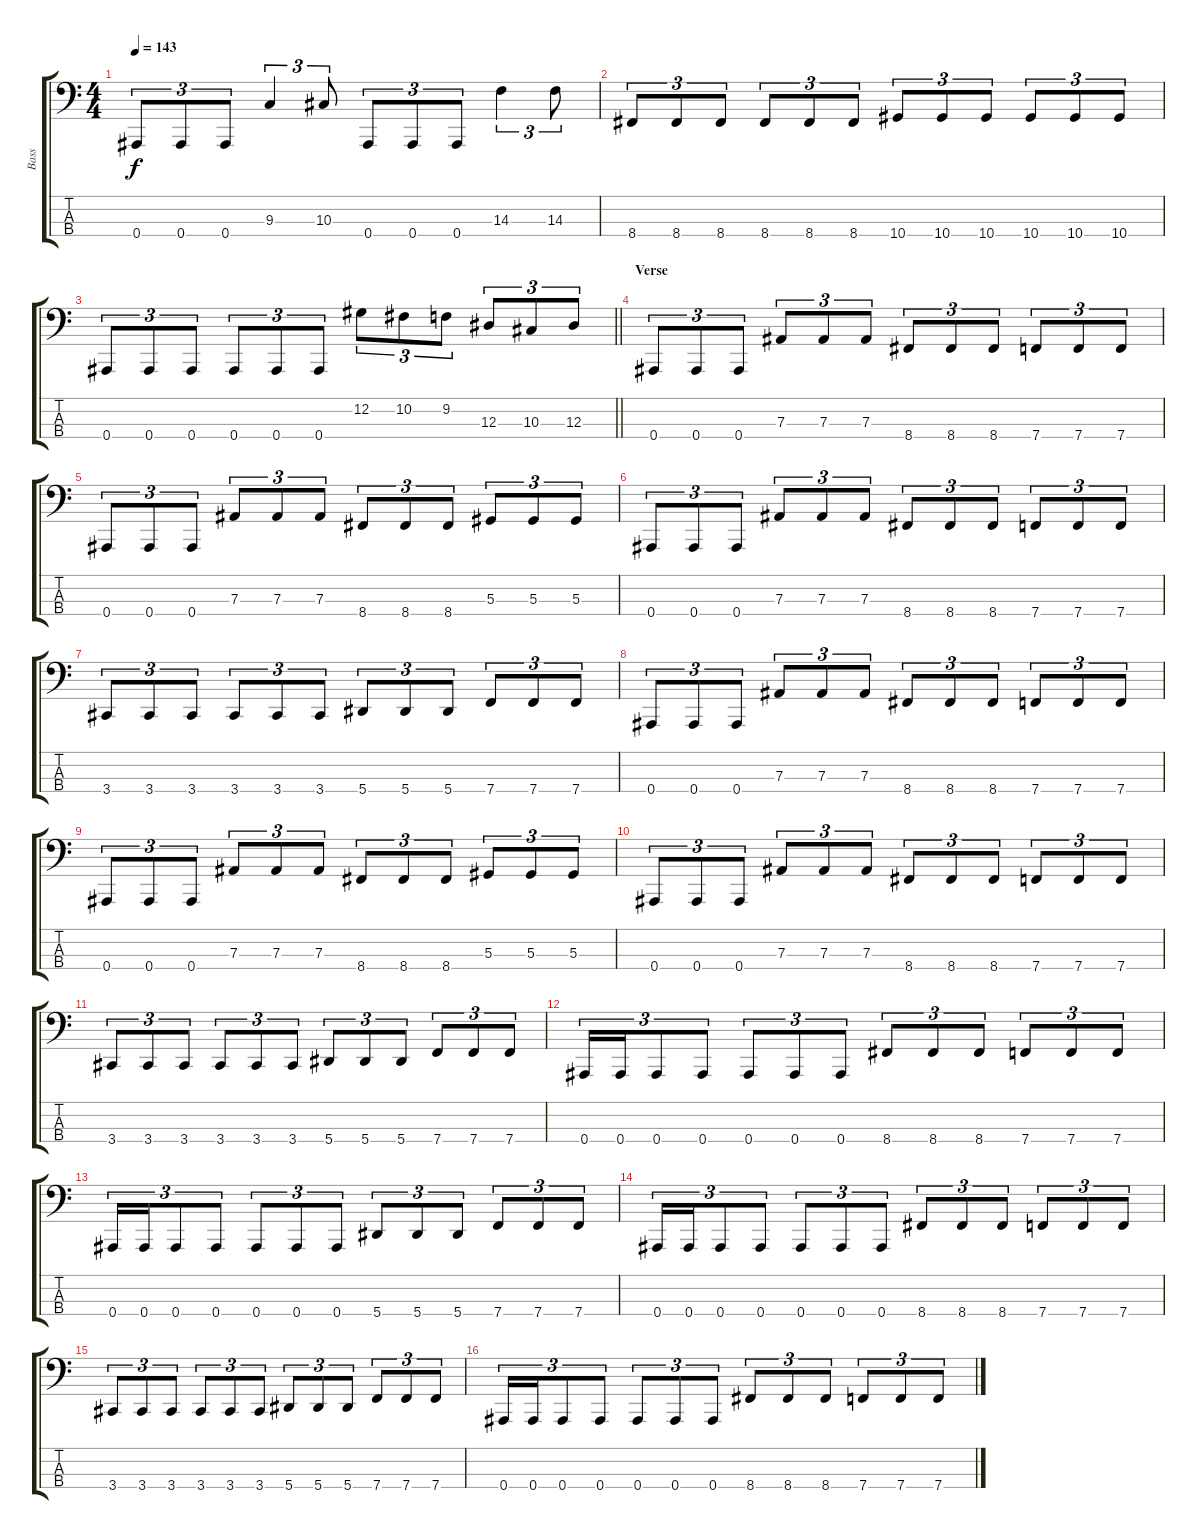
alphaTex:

\track ("Bass" "Bass") {instrument electricbassfinger}
\staff {score tabs}
\tuning (Db2 Ab1 Eb1 Bb0) {hide}
\ts (4 4)
\tempo 143
\clef f4
\ks c
0.4.8{tu (3 2) dy f} 0.4.8{tu (3 2)} 0.4.8{tu (3 2)} 9.3.4{tu (3 2)} 10.3.8{tu (3 2)} 0.4.8{tu (3 2)} 0.4.8{tu (3 2)} 0.4.8{tu (3 2)} 14.3.4{tu (3 2)} 14.3.8{tu (3 2)} |
8.4.8{tu (3 2)} 8.4.8{tu (3 2)} 8.4.8{tu (3 2)} 8.4.8{tu (3 2)} 8.4.8{tu (3 2)} 8.4.8{tu (3 2)} 10.4.8{tu (3 2)} 10.4.8{tu (3 2)} 10.4.8{tu (3 2)} 10.4.8{tu (3 2)} 10.4.8{tu (3 2)} 10.4.8{tu (3 2)} |
\barLineRight lightlight
0.4.8{tu (3 2)} 0.4.8{tu (3 2)} 0.4.8{tu (3 2)} 0.4.8{tu (3 2)} 0.4.8{tu (3 2)} 0.4.8{tu (3 2)} 12.2.8{tu (3 2)} 10.2.8{tu (3 2)} 9.2.8{tu (3 2)} 12.3.8{tu (3 2)} 10.3.8{tu (3 2)} 12.3.8{tu (3 2)} |
\section ("" "Verse")
0.4.8{tu (3 2)} 0.4.8{tu (3 2)} 0.4.8{tu (3 2)} 7.3.8{tu (3 2)} 7.3.8{tu (3 2)} 7.3.8{tu (3 2)} 8.4.8{tu (3 2)} 8.4.8{tu (3 2)} 8.4.8{tu (3 2)} 7.4.8{tu (3 2)} 7.4.8{tu (3 2)} 7.4.8{tu (3 2)} |
0.4.8{tu (3 2)} 0.4.8{tu (3 2)} 0.4.8{tu (3 2)} 7.3.8{tu (3 2)} 7.3.8{tu (3 2)} 7.3.8{tu (3 2)} 8.4.8{tu (3 2)} 8.4.8{tu (3 2)} 8.4.8{tu (3 2)} 5.3.8{tu (3 2)} 5.3.8{tu (3 2)} 5.3.8{tu (3 2)} |
0.4.8{tu (3 2)} 0.4.8{tu (3 2)} 0.4.8{tu (3 2)} 7.3.8{tu (3 2)} 7.3.8{tu (3 2)} 7.3.8{tu (3 2)} 8.4.8{tu (3 2)} 8.4.8{tu (3 2)} 8.4.8{tu (3 2)} 7.4.8{tu (3 2)} 7.4.8{tu (3 2)} 7.4.8{tu (3 2)} |
3.4.8{tu (3 2)} 3.4.8{tu (3 2)} 3.4.8{tu (3 2)} 3.4.8{tu (3 2)} 3.4.8{tu (3 2)} 3.4.8{tu (3 2)} 5.4.8{tu (3 2)} 5.4.8{tu (3 2)} 5.4.8{tu (3 2)} 7.4.8{tu (3 2)} 7.4.8{tu (3 2)} 7.4.8{tu (3 2)} |
0.4.8{tu (3 2)} 0.4.8{tu (3 2)} 0.4.8{tu (3 2)} 7.3.8{tu (3 2)} 7.3.8{tu (3 2)} 7.3.8{tu (3 2)} 8.4.8{tu (3 2)} 8.4.8{tu (3 2)} 8.4.8{tu (3 2)} 7.4.8{tu (3 2)} 7.4.8{tu (3 2)} 7.4.8{tu (3 2)} |
0.4.8{tu (3 2)} 0.4.8{tu (3 2)} 0.4.8{tu (3 2)} 7.3.8{tu (3 2)} 7.3.8{tu (3 2)} 7.3.8{tu (3 2)} 8.4.8{tu (3 2)} 8.4.8{tu (3 2)} 8.4.8{tu (3 2)} 5.3.8{tu (3 2)} 5.3.8{tu (3 2)} 5.3.8{tu (3 2)} |
0.4.8{tu (3 2)} 0.4.8{tu (3 2)} 0.4.8{tu (3 2)} 7.3.8{tu (3 2)} 7.3.8{tu (3 2)} 7.3.8{tu (3 2)} 8.4.8{tu (3 2)} 8.4.8{tu (3 2)} 8.4.8{tu (3 2)} 7.4.8{tu (3 2)} 7.4.8{tu (3 2)} 7.4.8{tu (3 2)} |
3.4.8{tu (3 2)} 3.4.8{tu (3 2)} 3.4.8{tu (3 2)} 3.4.8{tu (3 2)} 3.4.8{tu (3 2)} 3.4.8{tu (3 2)} 5.4.8{tu (3 2)} 5.4.8{tu (3 2)} 5.4.8{tu (3 2)} 7.4.8{tu (3 2)} 7.4.8{tu (3 2)} 7.4.8{tu (3 2)} |
0.4.16{tu (3 2)} 0.4.16{tu (3 2)} 0.4.8{tu (3 2)} 0.4.8{tu (3 2)} 0.4.8{tu (3 2)} 0.4.8{tu (3 2)} 0.4.8{tu (3 2)} 8.4.8{tu (3 2)} 8.4.8{tu (3 2)} 8.4.8{tu (3 2)} 7.4.8{tu (3 2)} 7.4.8{tu (3 2)} 7.4.8{tu (3 2)} |
0.4.16{tu (3 2)} 0.4.16{tu (3 2)} 0.4.8{tu (3 2)} 0.4.8{tu (3 2)} 0.4.8{tu (3 2)} 0.4.8{tu (3 2)} 0.4.8{tu (3 2)} 5.4.8{tu (3 2)} 5.4.8{tu (3 2)} 5.4.8{tu (3 2)} 7.4.8{tu (3 2)} 7.4.8{tu (3 2)} 7.4.8{tu (3 2)} |
0.4.16{tu (3 2)} 0.4.16{tu (3 2)} 0.4.8{tu (3 2)} 0.4.8{tu (3 2)} 0.4.8{tu (3 2)} 0.4.8{tu (3 2)} 0.4.8{tu (3 2)} 8.4.8{tu (3 2)} 8.4.8{tu (3 2)} 8.4.8{tu (3 2)} 7.4.8{tu (3 2)} 7.4.8{tu (3 2)} 7.4.8{tu (3 2)} |
3.4.8{tu (3 2)} 3.4.8{tu (3 2)} 3.4.8{tu (3 2)} 3.4.8{tu (3 2)} 3.4.8{tu (3 2)} 3.4.8{tu (3 2)} 5.4.8{tu (3 2)} 5.4.8{tu (3 2)} 5.4.8{tu (3 2)} 7.4.8{tu (3 2)} 7.4.8{tu (3 2)} 7.4.8{tu (3 2)} |
0.4.16{tu (3 2)} 0.4.16{tu (3 2)} 0.4.8{tu (3 2)} 0.4.8{tu (3 2)} 0.4.8{tu (3 2)} 0.4.8{tu (3 2)} 0.4.8{tu (3 2)} 8.4.8{tu (3 2)} 8.4.8{tu (3 2)} 8.4.8{tu (3 2)} 7.4.8{tu (3 2)} 7.4.8{tu (3 2)} 7.4.8{tu (3 2)}
